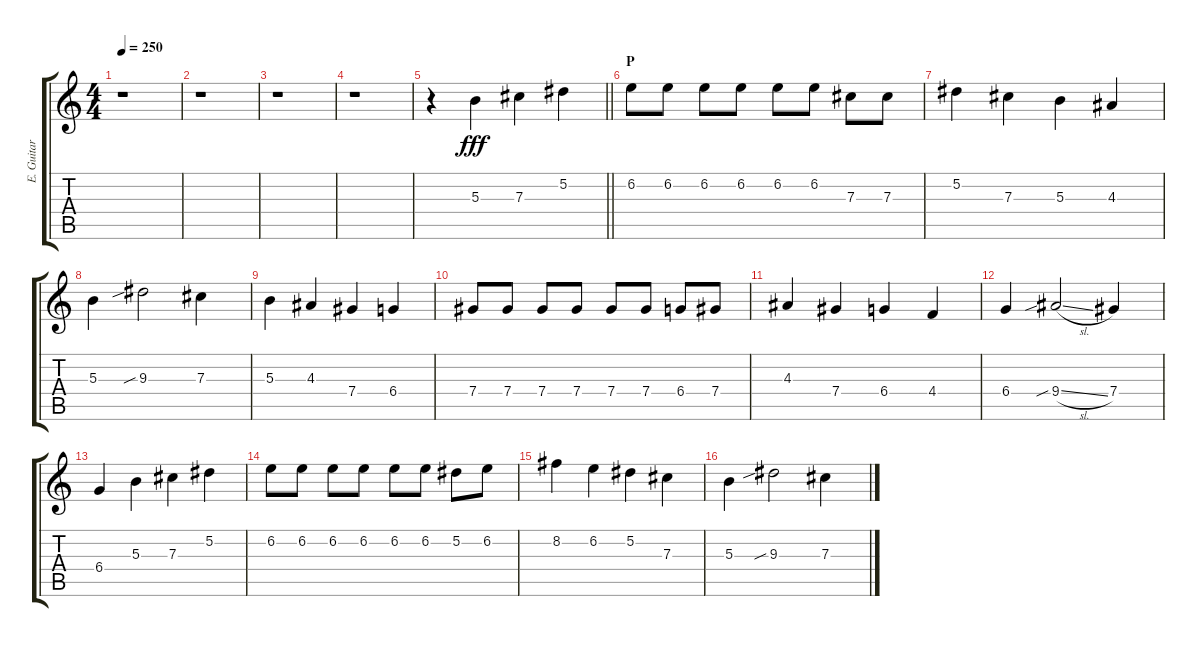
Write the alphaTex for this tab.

\track ("E. Guitar I" "E. Guitar ") {instrument electricguitarclean}
\staff {score tabs}
\tuning (Eb4 Bb3 Gb3 Db3 Ab2 Eb2) {hide}
\ts (4 4)
\tempo 250
\clef g2
\ks c
r.1{dy f} |
r.1 |
r.1 |
r.1 |
\barLineRight lightlight
r.4 5.3.4{dy fff} 7.3.4 5.2.4 |
\section ("" "P")
6.2.8 6.2.8 6.2.8 6.2.8 6.2.8 6.2.8 7.3.8 7.3.8 |
5.2.4 7.3.4 5.3.4 4.3.4 |
5.3.4 9.3{sib}.2 7.3.4 |
5.3.4 4.3.4 7.4.4 6.4.4 |
7.4.8 7.4.8 7.4.8 7.4.8 7.4.8 7.4.8 6.4.8 7.4.8 |
4.3.4 7.4.4 6.4.4 4.4.4 |
6.4.4 9.4{sib sl}.2 7.4.4 |
6.4.4 5.3.4 7.3.4 5.2.4 |
6.2.8 6.2.8 6.2.8 6.2.8 6.2.8 6.2.8 5.2.8 6.2.8 |
8.2.4 6.2.4 5.2.4 7.3.4 |
5.3.4 9.3{sib}.2 7.3.4
